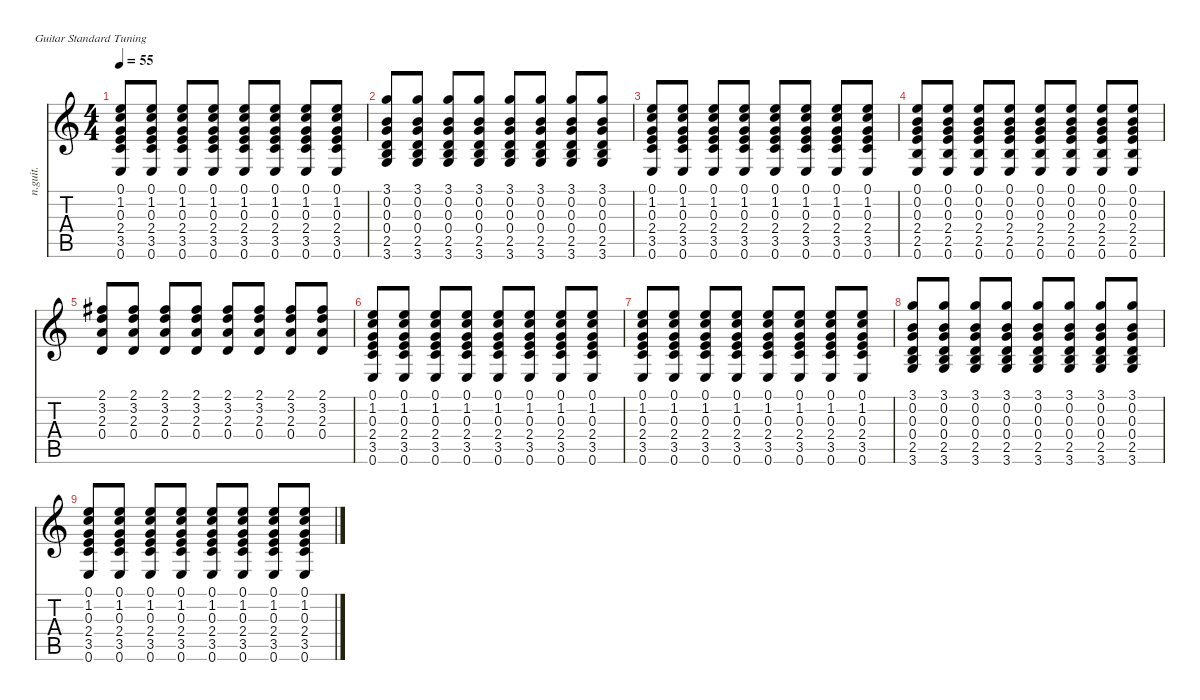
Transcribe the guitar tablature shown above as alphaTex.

\defaultSystemsLayout 4
\hideDynamics
\bracketExtendMode nobrackets
\track ("Guitare 2" "n.guit.") {instrument acousticguitarnylon}
\staff {score tabs}
\tuning (E4 B3 G3 D3 A2 E2)
\ts (4 4)
\tempo 55
\clef g2
\ks c
(0.1 1.2 0.3 2.4 3.5 0.6).8{dy f} (0.1 1.2 0.3 2.4 3.5 0.6).8 (0.1 1.2 0.3 2.4 3.5 0.6).8 (0.1 1.2 0.3 2.4 3.5 0.6).8 (0.1 1.2 0.3 2.4 3.5 0.6).8 (0.1 1.2 0.3 2.4 3.5 0.6).8 (0.1 1.2 0.3 2.4 3.5 0.6).8 (0.1 1.2 0.3 2.4 3.5 0.6).8 |
(3.1 0.2 0.3 0.4 2.5 3.6).8 (3.1 0.2 0.3 0.4 2.5 3.6).8 (3.1 0.2 0.3 0.4 2.5 3.6).8 (3.1 0.2 0.3 0.4 2.5 3.6).8 (3.1 0.2 0.3 0.4 2.5 3.6).8 (3.1 0.2 0.3 0.4 2.5 3.6).8 (3.1 0.2 0.3 0.4 2.5 3.6).8 (3.1 0.2 0.3 0.4 2.5 3.6).8 |
(0.1 1.2 0.3 2.4 3.5 0.6).8 (0.1 1.2 0.3 2.4 3.5 0.6).8 (0.1 1.2 0.3 2.4 3.5 0.6).8 (0.1 1.2 0.3 2.4 3.5 0.6).8 (0.1 1.2 0.3 2.4 3.5 0.6).8 (0.1 1.2 0.3 2.4 3.5 0.6).8 (0.1 1.2 0.3 2.4 3.5 0.6).8 (0.1 1.2 0.3 2.4 3.5 0.6).8 |
(0.1 0.2 0.3 2.4 2.5 0.6).8 (0.1 0.2 0.3 2.4 2.5 0.6).8 (0.1 0.2 0.3 2.4 2.5 0.6).8 (0.1 0.2 0.3 2.4 2.5 0.6).8 (0.1 0.2 0.3 2.4 2.5 0.6).8 (0.1 0.2 0.3 2.4 2.5 0.6).8 (0.1 0.2 0.3 2.4 2.5 0.6).8 (0.1 0.2 0.3 2.4 2.5 0.6).8 |
(2.1{acc #} 3.2 2.3 0.4).8 (2.1{acc #} 3.2 2.3 0.4).8 (2.1{acc #} 3.2 2.3 0.4).8 (2.1{acc #} 3.2 2.3 0.4).8 (2.1{acc #} 3.2 2.3 0.4).8 (2.1{acc #} 3.2 2.3 0.4).8 (2.1{acc #} 3.2 2.3 0.4).8 (2.1{acc #} 3.2 2.3 0.4).8 |
(0.1 1.2 0.3 2.4 3.5 0.6).8 (0.1 1.2 0.3 2.4 3.5 0.6).8 (0.1 1.2 0.3 2.4 3.5 0.6).8 (0.1 1.2 0.3 2.4 3.5 0.6).8 (0.1 1.2 0.3 2.4 3.5 0.6).8 (0.1 1.2 0.3 2.4 3.5 0.6).8 (0.1 1.2 0.3 2.4 3.5 0.6).8 (0.1 1.2 0.3 2.4 3.5 0.6).8 |
(0.1 1.2 0.3 2.4 3.5 0.6).8 (0.1 1.2 0.3 2.4 3.5 0.6).8 (0.1 1.2 0.3 2.4 3.5 0.6).8 (0.1 1.2 0.3 2.4 3.5 0.6).8 (0.1 1.2 0.3 2.4 3.5 0.6).8 (0.1 1.2 0.3 2.4 3.5 0.6).8 (0.1 1.2 0.3 2.4 3.5 0.6).8 (0.1 1.2 0.3 2.4 3.5 0.6).8 |
(3.1 0.2 0.3 0.4 2.5 3.6).8 (3.1 0.2 0.3 0.4 2.5 3.6).8 (3.1 0.2 0.3 0.4 2.5 3.6).8 (3.1 0.2 0.3 0.4 2.5 3.6).8 (3.1 0.2 0.3 0.4 2.5 3.6).8 (3.1 0.2 0.3 0.4 2.5 3.6).8 (3.1 0.2 0.3 0.4 2.5 3.6).8 (3.1 0.2 0.3 0.4 2.5 3.6).8 |
(0.1 1.2 0.3 2.4 3.5 0.6).8 (0.1 1.2 0.3 2.4 3.5 0.6).8 (0.1 1.2 0.3 2.4 3.5 0.6).8 (0.1 1.2 0.3 2.4 3.5 0.6).8 (0.1 1.2 0.3 2.4 3.5 0.6).8 (0.1 1.2 0.3 2.4 3.5 0.6).8 (0.1 1.2 0.3 2.4 3.5 0.6).8 (0.1 1.2 0.3 2.4 3.5 0.6).8
